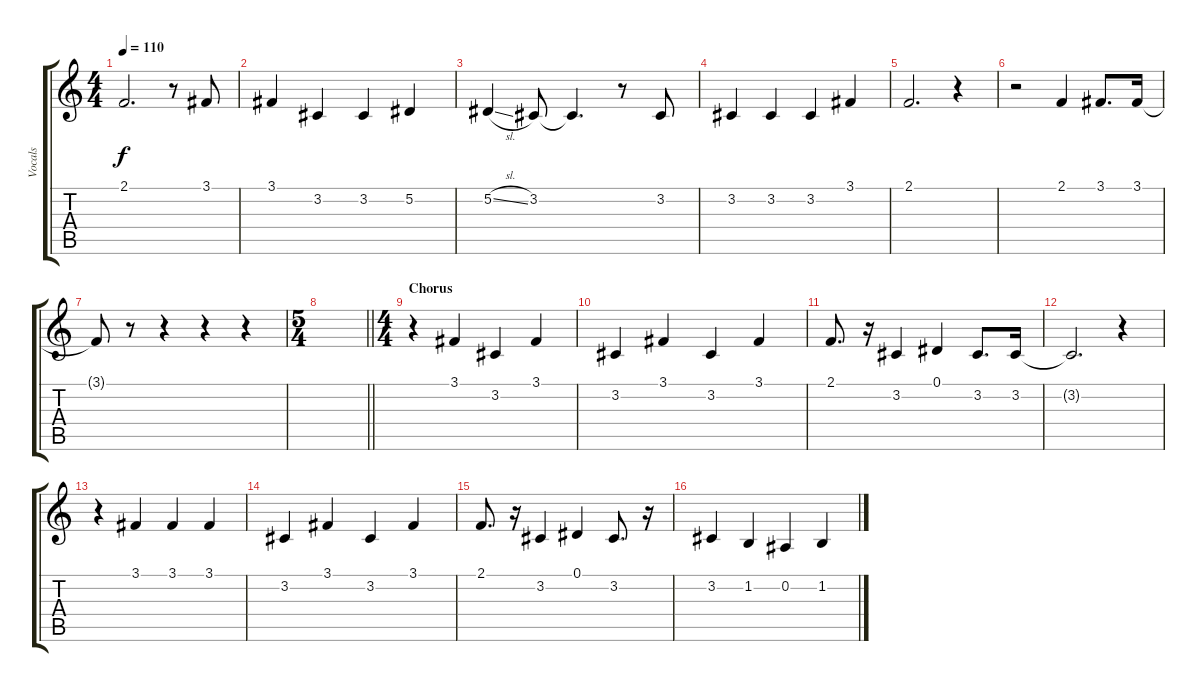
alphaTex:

\track ("Vocals" "Vocals") {instrument altosax}
\staff {score tabs}
\tuning (Eb4 Bb3 Gb3 Db3 Ab2 Eb2) {hide}
\ts (4 4)
\tempo 110
\clef g2
\ks c
2.1.2{d dy f} r.8 3.1.8 |
3.1.4 3.2.4 3.2.4 5.2.4 |
5.2{sl}.4 3.2.8 3.2{t}.4{d} r.8 3.2.8 |
3.2.4 3.2.4 3.2.4 3.1.4 |
2.1.2{d} r.4 |
r.2 2.1.4 3.1.8{d} 3.1.16 |
3.1{t}.8 r.8 r.4 r.4 r.4 |
\ts (5 4)
\barLineRight lightlight
|
\ts (4 4)
\section ("" "Chorus")
r.4 3.1.4 3.2.4 3.1.4 |
3.2.4 3.1.4 3.2.4 3.1.4 |
2.1.8{d} r.16 3.2.4 0.1.4 3.2.8{d} 3.2.16 |
3.2{t}.2{d} r.4 |
r.4 3.1.4 3.1.4 3.1.4 |
3.2.4 3.1.4 3.2.4 3.1.4 |
2.1.8{d} r.16 3.2.4 0.1.4 3.2.8{d} r.16 |
3.2.4 1.2.4 0.2.4 1.2.4
